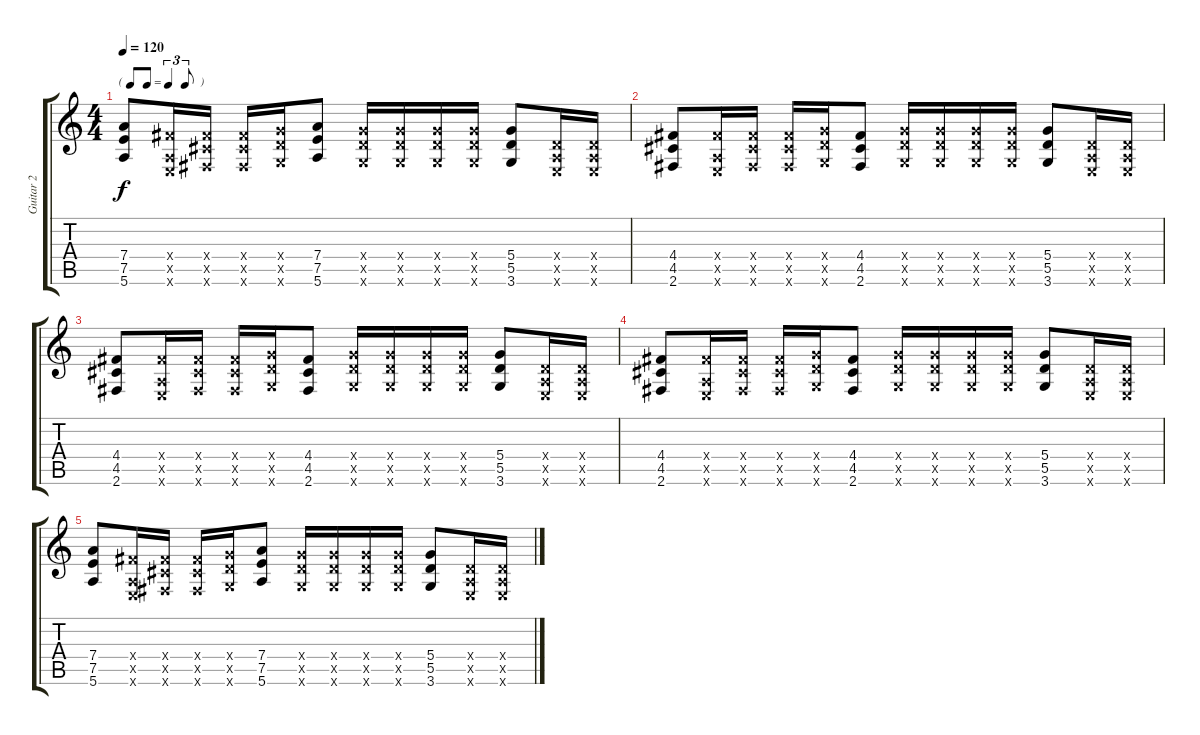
\track ("Guitar 2" "Guitar 2") {instrument distortionguitar}
\staff {score tabs}
\tuning (E4 B3 G3 D3 A2 E2) {hide}
\ts (4 4)
\tf triplet8th
\tempo 120
\clef g2
\ks c
(7.4 7.5 5.6).8{dy f} (4.4{x} 0.5{x} 0.6{x}).16 (4.4{x} 4.5{x} 2.6{x}).16 (4.4{x} 4.5{x} 2.6{x}).16 (5.4{x} 5.5{x} 3.6{x}).16 (7.4 7.5 5.6).8 (5.4{x} 5.5{x} 3.6{x}).16 (5.4{x} 5.5{x} 3.6{x}).16 (5.4{x} 5.5{x} 3.6{x}).16 (5.4{x} 5.5{x} 3.6{x}).16 (5.4 5.5 3.6).8 (0.4{x} 0.5{x} 0.6{x}).16 (0.4{x} 0.5{x} 0.6{x}).16 |
(4.4 4.5 2.6).8 (4.4{x} 0.5{x} 0.6{x}).16 (4.4{x} 4.5{x} 2.6{x}).16 (4.4{x} 4.5{x} 2.6{x}).16 (5.4{x} 5.5{x} 3.6{x}).16 (4.4 4.5 2.6).8 (5.4{x} 5.5{x} 3.6{x}).16 (5.4{x} 5.5{x} 3.6{x}).16 (5.4{x} 5.5{x} 3.6{x}).16 (5.4{x} 5.5{x} 3.6{x}).16 (5.4 5.5 3.6).8 (0.4{x} 0.5{x} 0.6{x}).16 (0.4{x} 0.5{x} 0.6{x}).16 |
(4.4 4.5 2.6).8 (4.4{x} 0.5{x} 0.6{x}).16 (4.4{x} 4.5{x} 2.6{x}).16 (4.4{x} 4.5{x} 2.6{x}).16 (5.4{x} 5.5{x} 3.6{x}).16 (4.4 4.5 2.6).8 (5.4{x} 5.5{x} 3.6{x}).16 (5.4{x} 5.5{x} 3.6{x}).16 (5.4{x} 5.5{x} 3.6{x}).16 (5.4{x} 5.5{x} 3.6{x}).16 (5.4 5.5 3.6).8 (0.4{x} 0.5{x} 0.6{x}).16 (0.4{x} 0.5{x} 0.6{x}).16 |
(4.4 4.5 2.6).8 (4.4{x} 0.5{x} 0.6{x}).16 (4.4{x} 4.5{x} 2.6{x}).16 (4.4{x} 4.5{x} 2.6{x}).16 (5.4{x} 5.5{x} 3.6{x}).16 (4.4 4.5 2.6).8 (5.4{x} 5.5{x} 3.6{x}).16 (5.4{x} 5.5{x} 3.6{x}).16 (5.4{x} 5.5{x} 3.6{x}).16 (5.4{x} 5.5{x} 3.6{x}).16 (5.4 5.5 3.6).8 (0.4{x} 0.5{x} 0.6{x}).16 (0.4{x} 0.5{x} 0.6{x}).16 |
(7.4 7.5 5.6).8 (4.4{x} 0.5{x} 0.6{x}).16 (4.4{x} 4.5{x} 2.6{x}).16 (4.4{x} 4.5{x} 2.6{x}).16 (5.4{x} 5.5{x} 3.6{x}).16 (7.4 7.5 5.6).8 (5.4{x} 5.5{x} 3.6{x}).16 (5.4{x} 5.5{x} 3.6{x}).16 (5.4{x} 5.5{x} 3.6{x}).16 (5.4{x} 5.5{x} 3.6{x}).16 (5.4 5.5 3.6).8 (0.4{x} 0.5{x} 0.6{x}).16 (0.4{x} 0.5{x} 0.6{x}).16
